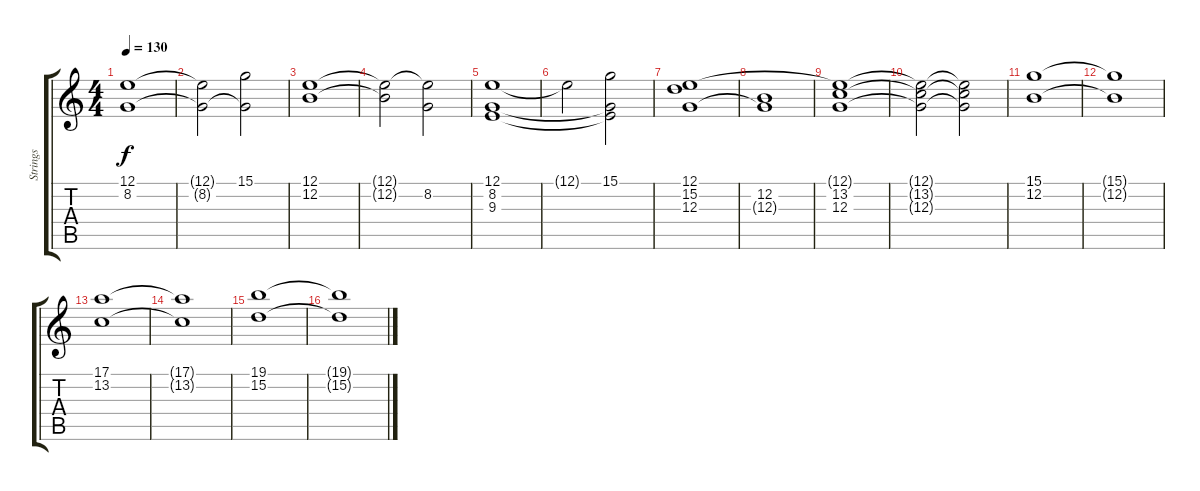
\track ("Strings" "Strings") {instrument stringensemble2}
\staff {score tabs}
\tuning (E4 B3 G3 D3 A2 E2) {hide}
\ts (4 4)
\tempo 130
\clef g2
\ks c
(12.1 8.2).1{dy f} |
(12.1{t} 8.2{t}).2 (15.1 8.2{t}).2 |
(12.1 12.2).1 |
(12.1{t} 12.2{t}).2 (12.1{t} 8.2).2 |
(12.1 8.2 9.3).1 |
12.1{t}.2 (15.1 8.2{t} 9.3{t}).2 |
(12.1 15.2 12.3).1 |
(12.2 12.3{t}).1 |
(12.1{t} 13.2 12.3).1 |
(12.1{t} 13.2{t} 12.3{t}).2 (12.1{t} 13.2{t} 12.3{t}).2 |
(15.1 12.2).1 |
(15.1{t} 12.2{t}).1 |
(17.1 13.2).1 |
(17.1{t} 13.2{t}).1 |
(19.1 15.2).1 |
(19.1{t} 15.2{t}).1
